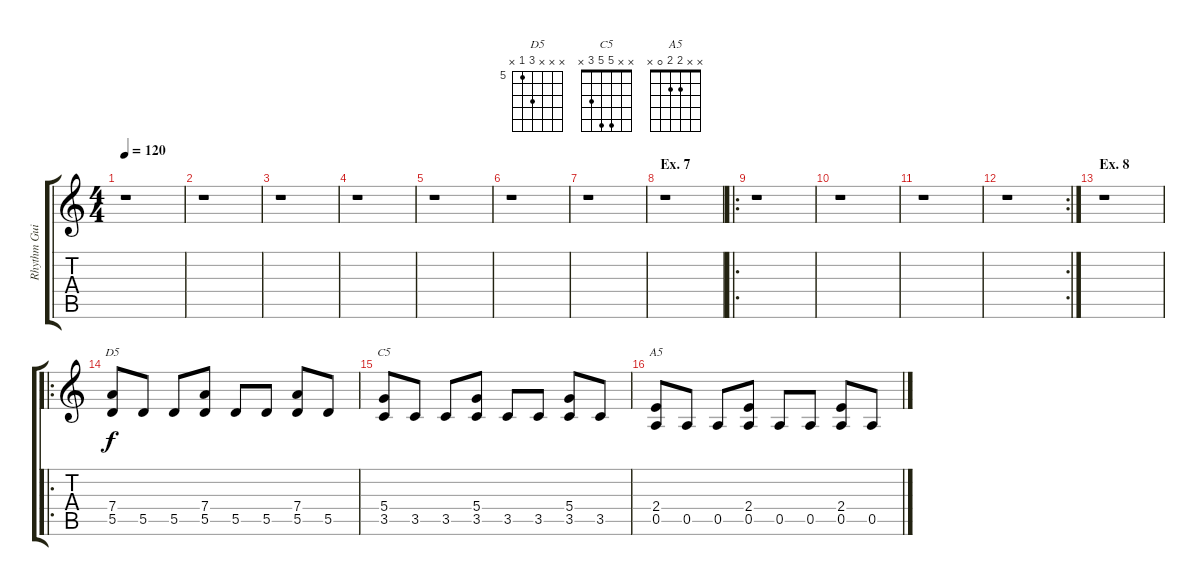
\track ("Rhythm Guitar" "Rhythm Gui") {instrument distortionguitar}
\staff {score tabs}
\tuning (E4 B3 G3 D3 A2 E2) {hide}
\chord ("D5" x x x 7 5 x) {firstfret 5}
\chord ("C5" x x 5 5 3 x)
\chord ("A5" x x 2 2 0 x)
\ts (4 4)
\tempo 120
\clef g2
\ks c
r.1{dy f} |
r.1 |
r.1 |
r.1 |
r.1 |
r.1 |
r.1 |
\section ("" "Ex. 7")
r.1 |
\ro
r.1 |
r.1 |
r.1 |
\rc 2
r.1 |
\section ("" "Ex. 8")
r.1 |
\ro
(7.4 5.5).8{ch "D5"} 5.5.8 5.5.8 (7.4 5.5).8 5.5.8 5.5.8 (7.4 5.5).8 5.5.8 |
(5.4 3.5).8{ch "C5"} 3.5.8 3.5.8 (5.4 3.5).8 3.5.8 3.5.8 (5.4 3.5).8 3.5.8 |
(2.4 0.5).8{ch "A5"} 0.5.8 0.5.8 (2.4 0.5).8 0.5.8 0.5.8 (2.4 0.5).8 0.5.8
